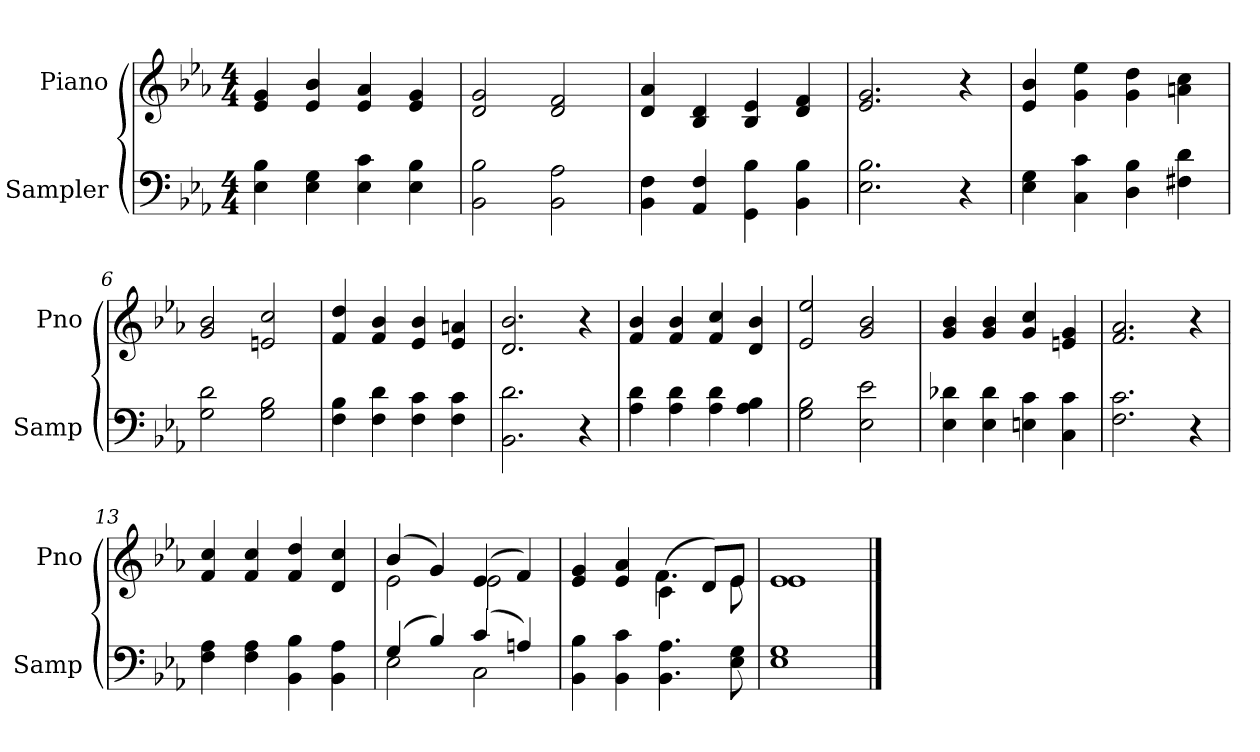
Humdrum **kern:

**kern	**kern
*part2	*part1
*staff2	*staff1
*I"Sampler	*I"Piano
*I'Samp	*I'Pno
*clefF4	*clefG2
*k[b-e-a-]	*k[b-e-a-]
*E-:	*E-:
*M4/4	*M4/4
=1	=1
4E- 4B-	4e- 4g
4E- 4G	4e- 4b-
4E- 4c	4e- 4a-
4E- 4B-	4e- 4g
=2	=2
2BB- 2B-	2d 2g
2BB- 2A-	2d 2f
=3	=3
4BB- 4F	4d 4a-
4AA- 4F	4B- 4d
4GG 4B-	4B- 4e-
4BB- 4B-	4d 4f
=4	=4
2.E- 2.B-	2.e- 2.g
4r	4r
=5	=5
4E- 4G	4e- 4b-
4C 4c	4g 4ee-
4D 4B-	4g 4dd
4F#X 4d	4an 4cc
=6	=6
2G 2d	2g 2b-
2G 2B-	2en 2cc
=7	=7
4F 4B-	4f 4dd
4F 4d	4f 4b-
4F 4c	4e- 4b-
4F 4c	4e- 4an
=8	=8
2.BB- 2.d	2.d 2.b-
4r	4r
=9	=9
4A- 4d	4f 4b-
4A- 4d	4f 4b-
4A- 4d	4f 4cc
4A- 4B-	4d 4b-
=10	=10
2G 2B-	2e- 2ee-
2E- 2e-	2g 2b-
=11	=11
4E- 4d-X	4g 4b-
4E- 4d-	4g 4b-
4En 4c	4g 4cc
4C 4c	4en 4g
=12	=12
2.F 2.c	2.f 2.a-
4r	4r
=13	=13
4F 4A-	4f 4cc
4F 4A-	4f 4cc
4BB- 4B-	4f 4dd
4BB- 4A-	4d 4cc
=14	=14
*^	*^
(4G/	2E-	(4b-/	2e-
4B-/)	.	4g/)	.
(4c/	2C	(4e-/	2e-
4An/)	.	4f/)	.
*v	*v	*	*
=15	=15	=15
4BB- 4B-	4e- 4g	2ryy
4BB- 4c	4e- 4a-	.
4.BB- 4.A-	(4c\	4.f
.	8d/L)	.
8E- 8G	8e-/J	8e-
=16	=16	=16
1E- 1G	1e-\	1e-
*	*v	*v
==	==
*-	*-
